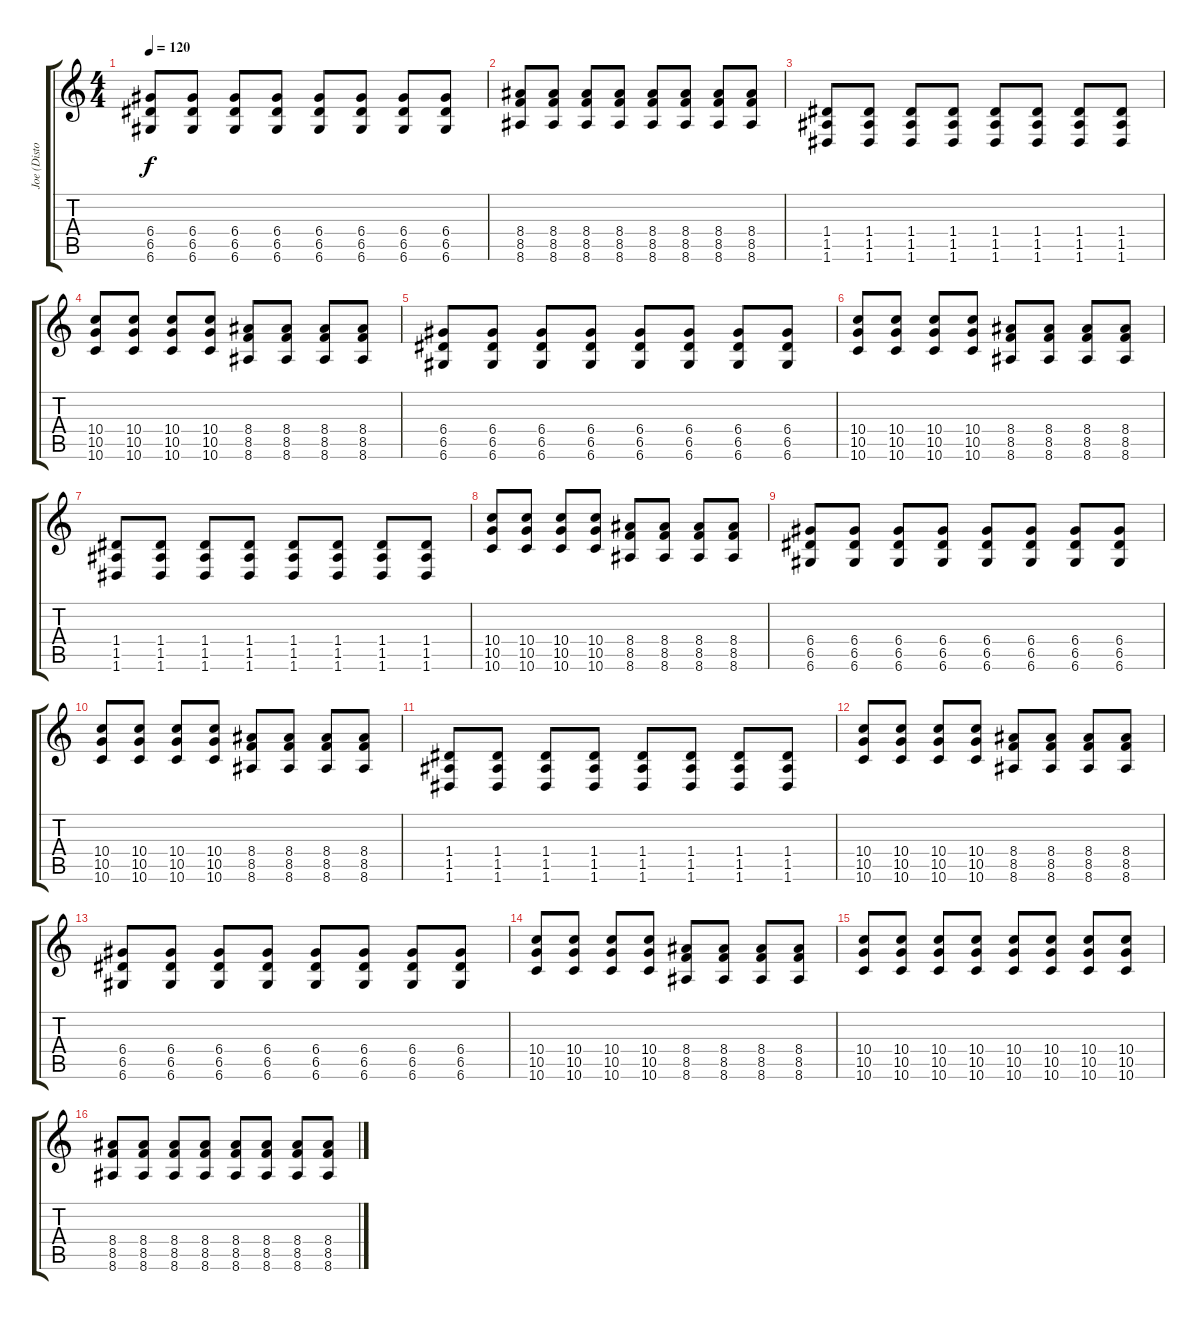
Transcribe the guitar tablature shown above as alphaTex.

\track ("Joe (Distortion)" "Joe (Disto") {instrument distortionguitar}
\staff {score tabs}
\tuning (E4 B3 G3 D3 A2 D2) {hide}
\ts (4 4)
\tempo 120
\clef g2
\ks c
(6.4 6.5 6.6).8{dy f} (6.4 6.5 6.6).8 (6.4 6.5 6.6).8 (6.4 6.5 6.6).8 (6.4 6.5 6.6).8 (6.4 6.5 6.6).8 (6.4 6.5 6.6).8 (6.4 6.5 6.6).8 |
(8.4 8.5 8.6).8 (8.4 8.5 8.6).8 (8.4 8.5 8.6).8 (8.4 8.5 8.6).8 (8.4 8.5 8.6).8 (8.4 8.5 8.6).8 (8.4 8.5 8.6).8 (8.4 8.5 8.6).8 |
(1.4 1.5 1.6).8 (1.4 1.5 1.6).8 (1.4 1.5 1.6).8 (1.4 1.5 1.6).8 (1.4 1.5 1.6).8 (1.4 1.5 1.6).8 (1.4 1.5 1.6).8 (1.4 1.5 1.6).8 |
(10.4 10.5 10.6).8 (10.4 10.5 10.6).8 (10.4 10.5 10.6).8 (10.4 10.5 10.6).8 (8.4 8.5 8.6).8 (8.4 8.5 8.6).8 (8.4 8.5 8.6).8 (8.4 8.5 8.6).8 |
(6.4 6.5 6.6).8 (6.4 6.5 6.6).8 (6.4 6.5 6.6).8 (6.4 6.5 6.6).8 (6.4 6.5 6.6).8 (6.4 6.5 6.6).8 (6.4 6.5 6.6).8 (6.4 6.5 6.6).8 |
(10.4 10.5 10.6).8 (10.4 10.5 10.6).8 (10.4 10.5 10.6).8 (10.4 10.5 10.6).8 (8.4 8.5 8.6).8 (8.4 8.5 8.6).8 (8.4 8.5 8.6).8 (8.4 8.5 8.6).8 |
(1.4 1.5 1.6).8 (1.4 1.5 1.6).8 (1.4 1.5 1.6).8 (1.4 1.5 1.6).8 (1.4 1.5 1.6).8 (1.4 1.5 1.6).8 (1.4 1.5 1.6).8 (1.4 1.5 1.6).8 |
(10.4 10.5 10.6).8 (10.4 10.5 10.6).8 (10.4 10.5 10.6).8 (10.4 10.5 10.6).8 (8.4 8.5 8.6).8 (8.4 8.5 8.6).8 (8.4 8.5 8.6).8 (8.4 8.5 8.6).8 |
(6.4 6.5 6.6).8 (6.4 6.5 6.6).8 (6.4 6.5 6.6).8 (6.4 6.5 6.6).8 (6.4 6.5 6.6).8 (6.4 6.5 6.6).8 (6.4 6.5 6.6).8 (6.4 6.5 6.6).8 |
(10.4 10.5 10.6).8 (10.4 10.5 10.6).8 (10.4 10.5 10.6).8 (10.4 10.5 10.6).8 (8.4 8.5 8.6).8 (8.4 8.5 8.6).8 (8.4 8.5 8.6).8 (8.4 8.5 8.6).8 |
(1.4 1.5 1.6).8 (1.4 1.5 1.6).8 (1.4 1.5 1.6).8 (1.4 1.5 1.6).8 (1.4 1.5 1.6).8 (1.4 1.5 1.6).8 (1.4 1.5 1.6).8 (1.4 1.5 1.6).8 |
(10.4 10.5 10.6).8 (10.4 10.5 10.6).8 (10.4 10.5 10.6).8 (10.4 10.5 10.6).8 (8.4 8.5 8.6).8 (8.4 8.5 8.6).8 (8.4 8.5 8.6).8 (8.4 8.5 8.6).8 |
(6.4 6.5 6.6).8 (6.4 6.5 6.6).8 (6.4 6.5 6.6).8 (6.4 6.5 6.6).8 (6.4 6.5 6.6).8 (6.4 6.5 6.6).8 (6.4 6.5 6.6).8 (6.4 6.5 6.6).8 |
(10.4 10.5 10.6).8 (10.4 10.5 10.6).8 (10.4 10.5 10.6).8 (10.4 10.5 10.6).8 (8.4 8.5 8.6).8 (8.4 8.5 8.6).8 (8.4 8.5 8.6).8 (8.4 8.5 8.6).8 |
(10.4 10.5 10.6).8 (10.4 10.5 10.6).8 (10.4 10.5 10.6).8 (10.4 10.5 10.6).8 (10.4 10.5 10.6).8 (10.4 10.5 10.6).8 (10.4 10.5 10.6).8 (10.4 10.5 10.6).8 |
(8.4 8.5 8.6).8 (8.4 8.5 8.6).8 (8.4 8.5 8.6).8 (8.4 8.5 8.6).8 (8.4 8.5 8.6).8 (8.4 8.5 8.6).8 (8.4 8.5 8.6).8 (8.4 8.5 8.6).8
